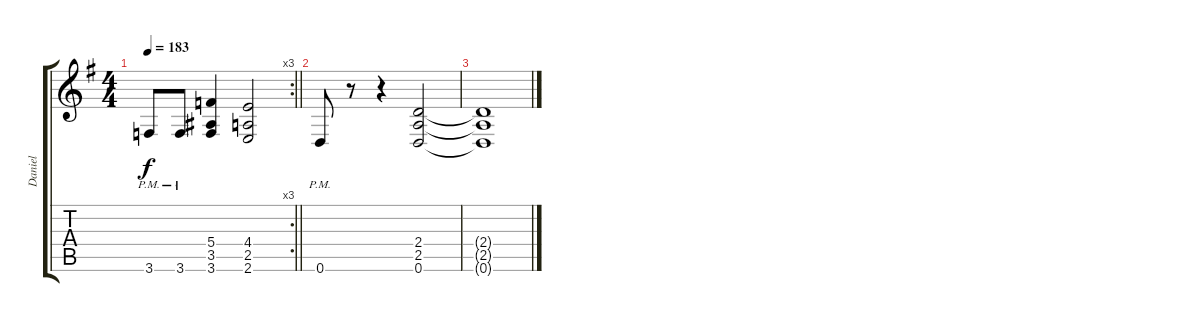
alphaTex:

\track ("Daniel" "Daniel") {instrument overdrivenguitar}
\staff {score tabs}
\tuning (D4 A3 F3 C3 G2 D2) {hide}
\rc 3
\ts (4 4)
\tempo 183
\clef g2
\barLineRight lightlight
\ks eminor
3.6{pm}.8{dy f} 3.6{pm}.8 (5.4 3.5 3.6).4 (4.4 2.5 2.6).2 |
0.6{pm}.8 r.8 r.4 (2.4 2.5 0.6).2 |
(2.4{t} 2.5{t} 0.6{t}).1
